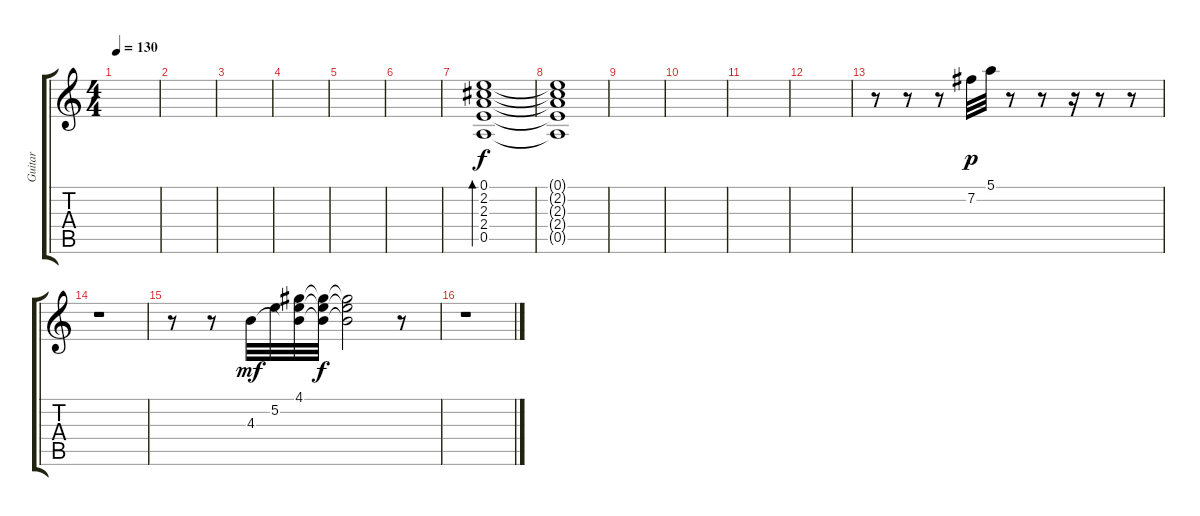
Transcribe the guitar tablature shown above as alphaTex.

\track ("Guitar" "Guitar") {instrument acousticguitarsteel}
\staff {score tabs}
\tuning (E4 B3 G3 D3 A2 E2) {hide}
\ts (4 4)
\tempo 130
\clef g2
\ks c
|
|
|
|
|
|
(0.1 2.2 2.3 2.4 0.5).1{bd 240} |
(0.1{t} 2.2{t} 2.3{t} 2.4{t} 0.5{t}).1 |
|
|
|
|
r.8 r.8 r.8 7.2.32{dy p} 5.1.32 r.8 r.8 r.16 r.8 r.8 |
r.1 |
r.8 r.8 4.3.32{dy mf} 5.2.32 (4.1 5.2{t} 4.3{t}).32 (4.1{t} 5.2{t} 4.3{t}).32{dy f} (4.1{t} 5.2{t} 4.3{t}).2 r.8 |
r.1
